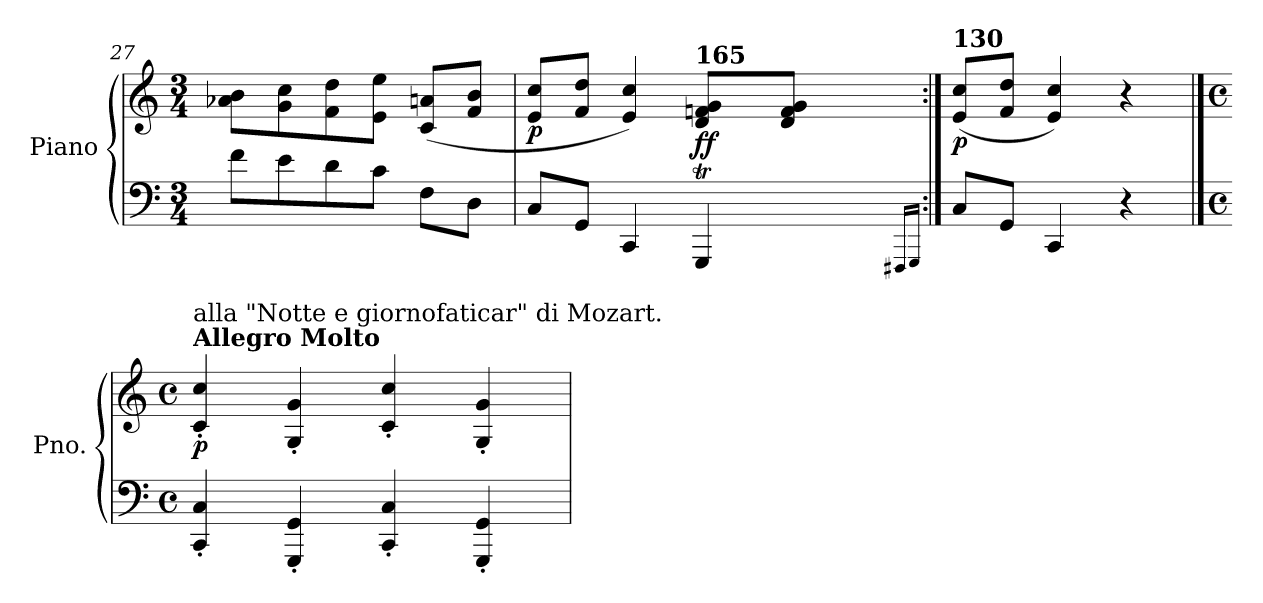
**kern	**kern	**dynam
*part1	*part1	*part1
*staff2	*staff1	*staff1/2
*I"Piano	*	*
*I'Pno.	*	*
*clefF4	*clefG2	*
*k[]	*k[]	*
*M3/4	*M3/4	*
=27	=27	=27
8f\L	8a-X\ 8b\L	.
8e\	8g\ 8cc\	.
8d\	8f\ 8dd\	.
8c\J	8e\ 8ee\J	.
8F\L	(<8c/ 8an/L	.
8D\J	8f/ 8b/J	.
=28	=28	=28
*^	*^	*
!	!	!	!	!LO:DY:b
8C/L	2ryy	8e/ 8cc/L	2ryy	p
8GG/J	.	8f/ 8dd/J	.	.
4CC/	.	4e/ 4cc/)	.	.
!	!	!LO:TX:a:B:t=165	!	!
!	!	!	!	!LO:DY:b
4GGGT/	32AAA!yy	8d/ 8fn/ 8g/L	4ryy	ff
.	32GGG!yy	.	.	.
.	32AAA!yy	.	.	.
.	32GGG!yy	.	.	.
.	32AAA!yy	8d/ 8f/ 8g/J	.	.
.	32GGG!yy	.	.	.
.	32FFF#!yy	.	.	.
.	32GGG!yy	.	.	.
*v	*v	*	*	*
*	*v	*v	*
16qFFF#X/LL	.	.
16qGGG/JJ	.	.
=29:|!	=29:|!	=29:|!
!	!LO:TX:a:B:t=130	!
!	!	!LO:DY:b
8C/L	(<8e/ 8cc/L	p
8GG/J	8f/ 8dd/J	.
4CC/	4e/ 4cc/)	.
4r	4r	.
!!LO:PB:g=z
==1	==1	==1
*M4/4	*M4/4	*
*met(c)	*met(c)	*
!	!LO:TX:a:B:t=Allegro Molto	!
!	!LO:TX:a:t=alla "Notte e giornofaticar" di Mozart.	!
!	!	!LO:DY:b
4CC/' 4C/'	4c/' 4cc/'	p
4GGG/' 4GG/'	4G/' 4g/'	.
4CC/' 4C/'	4c/' 4cc/'	.
4GGG/' 4GG/'	4G/' 4g/'	.
=	=	=
*-	*-	*-
